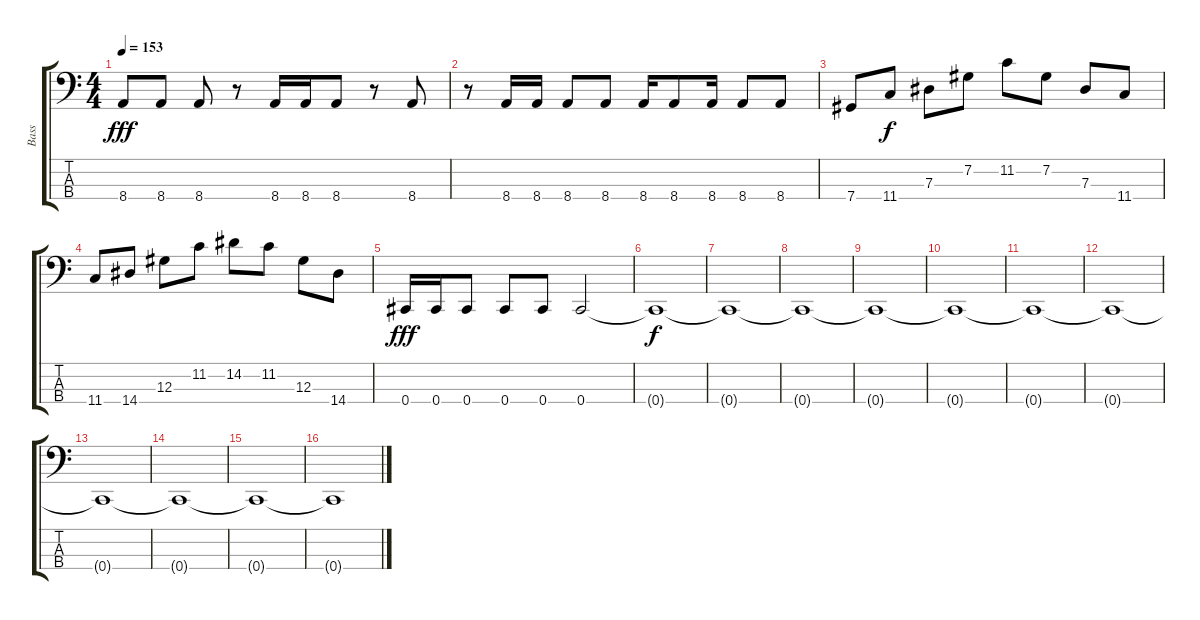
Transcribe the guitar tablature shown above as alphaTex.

\track ("Bass" "Bass") {instrument electricbassfinger}
\staff {score tabs}
\tuning (Gb2 Db2 Ab1 Db1) {hide}
\ts (4 4)
\tempo 153
\clef f4
\ks c
8.4.8{dy fff} 8.4.8 8.4.8 r.8 8.4.16 8.4.16 8.4.8 r.8 8.4.8 |
r.8 8.4.16 8.4.16 8.4.8 8.4.8 8.4.16 8.4.8 8.4.16 8.4.8 8.4.8 |
7.4.8 11.4.8{dy f} 7.3.8 7.2.8 11.2.8 7.2.8 7.3.8 11.4.8 |
11.4.8 14.4.8 12.3.8 11.2.8 14.2.8 11.2.8 12.3.8 14.4.8 |
0.4.16{dy fff} 0.4.16 0.4.8 0.4.8 0.4.8 0.4.2 |
0.4{t}.1{dy f} |
0.4{t}.1 |
0.4{t}.1 |
0.4{t}.1 |
0.4{t}.1 |
0.4{t}.1 |
0.4{t}.1 |
0.4{t}.1 |
0.4{t}.1 |
0.4{t}.1 |
0.4{t}.1
